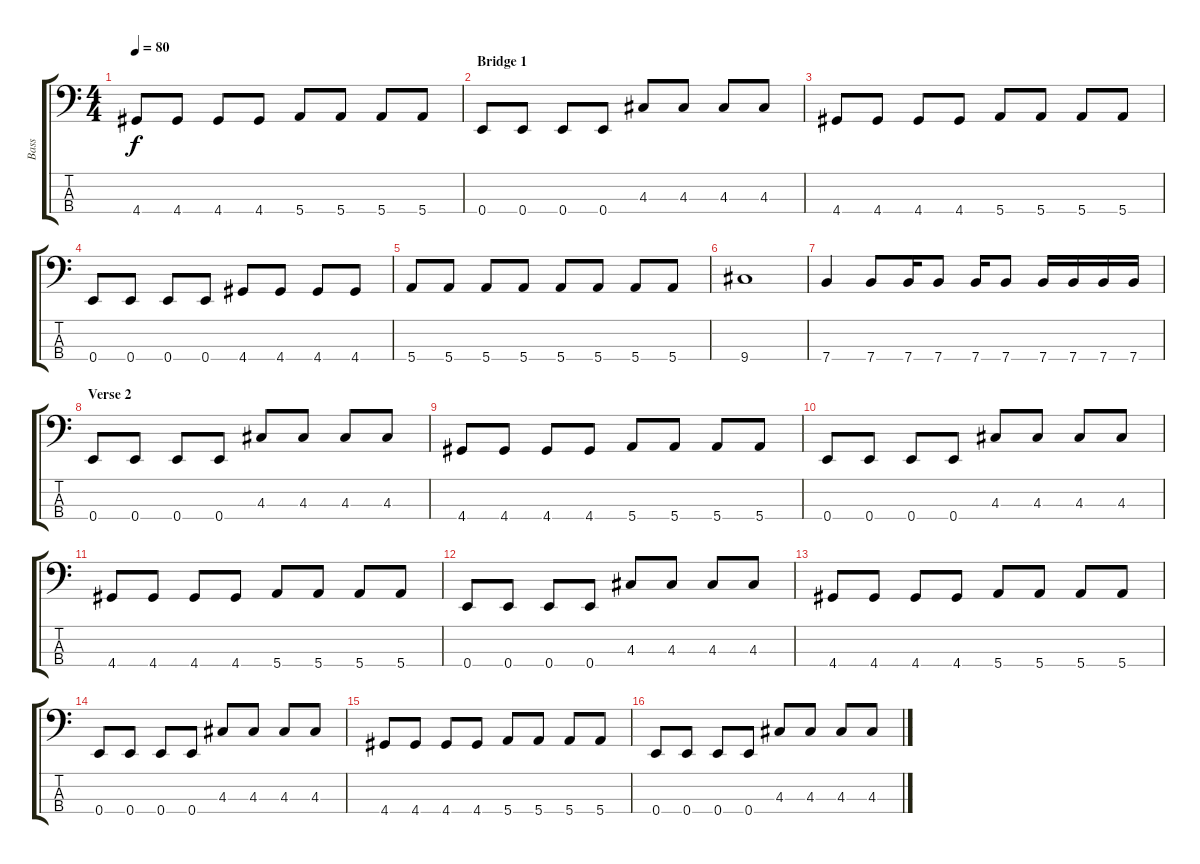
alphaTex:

\track ("Bass" "Bass") {instrument electricbassfinger}
\staff {score tabs}
\tuning (G2 D2 A1 E1) {hide}
\ts (4 4)
\tempo 80
\clef f4
\ks c
4.4.8{dy f} 4.4.8 4.4.8 4.4.8 5.4.8 5.4.8 5.4.8 5.4.8 |
\section ("" "Bridge 1")
0.4.8 0.4.8 0.4.8 0.4.8 4.3.8 4.3.8 4.3.8 4.3.8 |
4.4.8 4.4.8 4.4.8 4.4.8 5.4.8 5.4.8 5.4.8 5.4.8 |
0.4.8 0.4.8 0.4.8 0.4.8 4.4.8 4.4.8 4.4.8 4.4.8 |
5.4.8 5.4.8 5.4.8 5.4.8 5.4.8 5.4.8 5.4.8 5.4.8 |
9.4.1 |
7.4.4 7.4.8 7.4.16 7.4.8 7.4.16 7.4.8 7.4.16 7.4.16 7.4.16 7.4.16 |
\section ("" "Verse 2")
0.4.8 0.4.8 0.4.8 0.4.8 4.3.8 4.3.8 4.3.8 4.3.8 |
4.4.8 4.4.8 4.4.8 4.4.8 5.4.8 5.4.8 5.4.8 5.4.8 |
0.4.8 0.4.8 0.4.8 0.4.8 4.3.8 4.3.8 4.3.8 4.3.8 |
4.4.8 4.4.8 4.4.8 4.4.8 5.4.8 5.4.8 5.4.8 5.4.8 |
0.4.8 0.4.8 0.4.8 0.4.8 4.3.8 4.3.8 4.3.8 4.3.8 |
4.4.8 4.4.8 4.4.8 4.4.8 5.4.8 5.4.8 5.4.8 5.4.8 |
0.4.8 0.4.8 0.4.8 0.4.8 4.3.8 4.3.8 4.3.8 4.3.8 |
4.4.8 4.4.8 4.4.8 4.4.8 5.4.8 5.4.8 5.4.8 5.4.8 |
0.4.8 0.4.8 0.4.8 0.4.8 4.3.8 4.3.8 4.3.8 4.3.8
